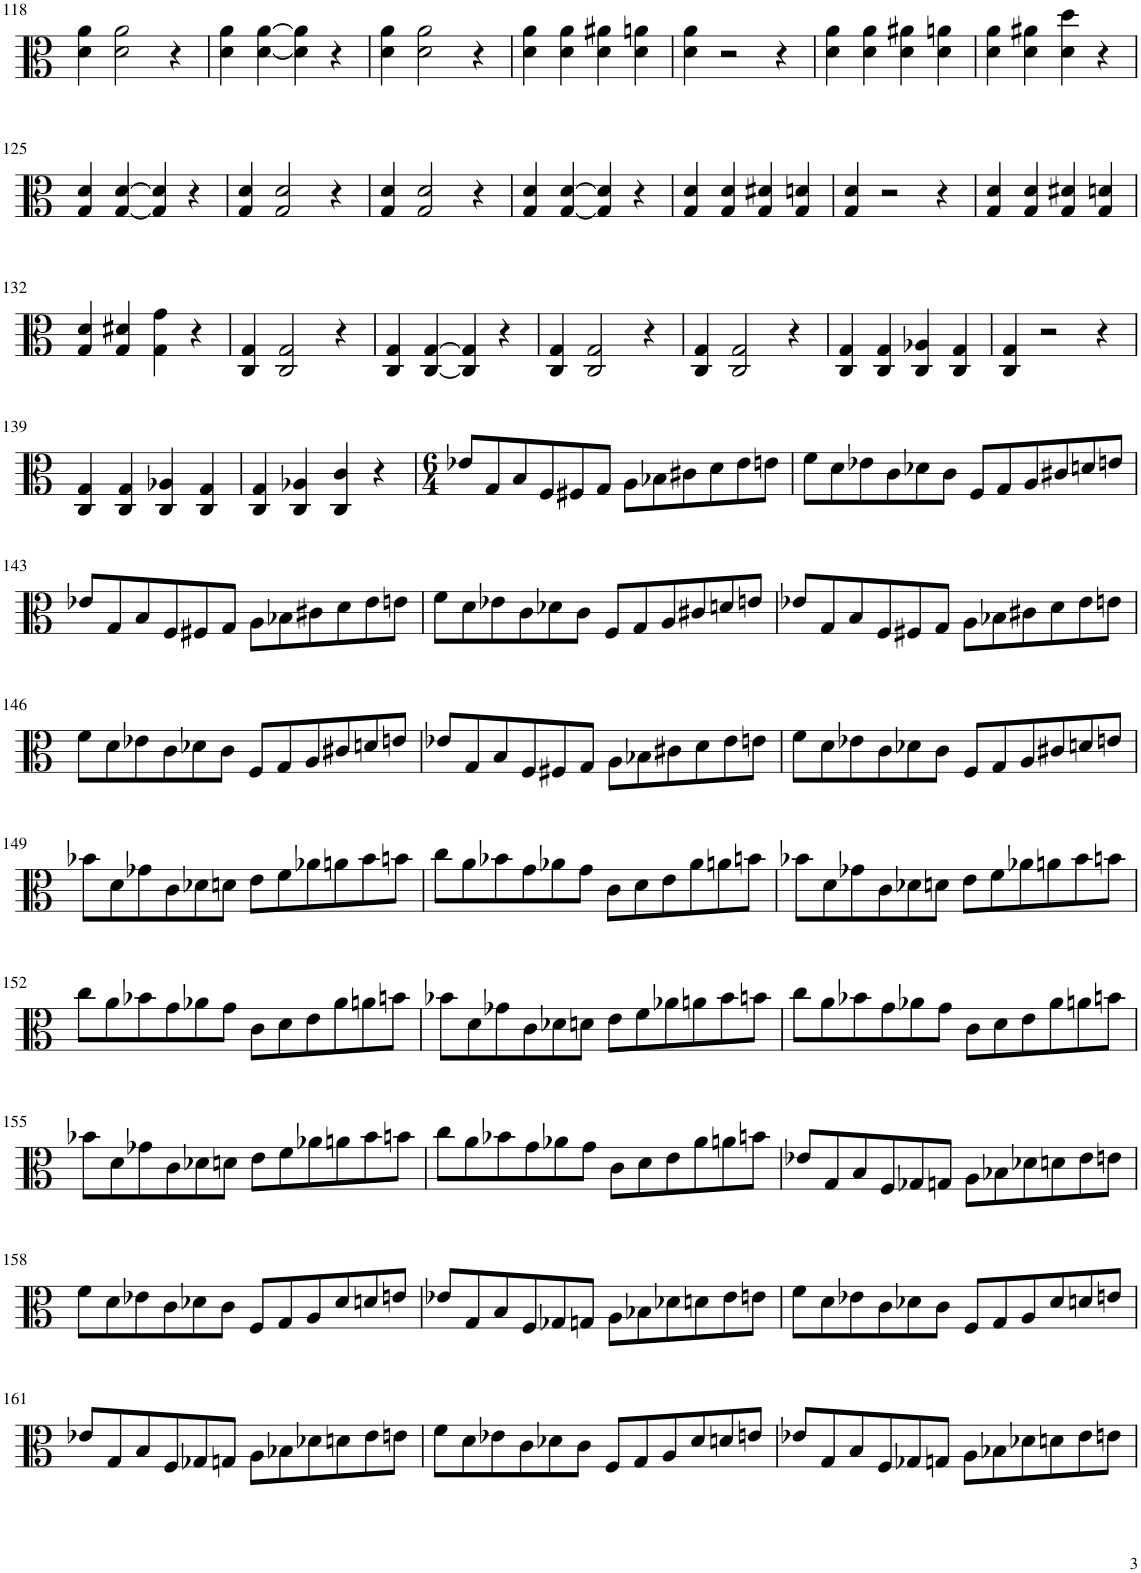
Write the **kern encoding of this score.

**kern
*part1
*staff1
*I"Viola
*I'Vla.
!!LO:PB:g=z
*clefC3
*k[]
*M4/4
=118
4d\ 4a\
2d\ 2a\
4r
=119
4d\ 4a\
[4d\ [4a\
4d\] 4a\]
4r
=120
4d\ 4a\
2d\ 2a\
4r
=121
4d\ 4a\
4d\ 4a\
4d\ 4a#X\
4d\ 4an\
=122
4d\ 4a\
2r
4r
=123
4d\ 4a\
4d\ 4a\
4d\ 4a#X\
4d\ 4an\
=124
4d\ 4a\
4d\ 4a#X\
4d\ 4dd\
4r
!!LO:LB:g=z
=125
4G/ 4d/
[4G/ [4d/
4G/] 4d/]
4r
=126
4G/ 4d/
2G/ 2d/
4r
=127
4G/ 4d/
2G/ 2d/
4r
=128
4G/ 4d/
[4G/ [4d/
4G/] 4d/]
4r
=129
4G/ 4d/
4G/ 4d/
4G/ 4d#X/
4G/ 4dn/
=130
4G/ 4d/
2r
4r
=131
4G/ 4d/
4G/ 4d/
4G/ 4d#X/
4G/ 4dn/
!!LO:LB:g=z
=132
4G/ 4d/
4G/ 4d#X/
4G\ 4g\
4r
=133
4C/ 4G/
2C/ 2G/
4r
=134
4C/ 4G/
[4C/ [4G/
4C/] 4G/]
4r
=135
4C/ 4G/
2C/ 2G/
4r
=136
4C/ 4G/
2C/ 2G/
4r
=137
4C/ 4G/
4C/ 4G/
4C/ 4A-X/
4C/ 4G/
=138
4C/ 4G/
2r
4r
!!LO:LB:g=z
=139
4C/ 4G/
4C/ 4G/
4C/ 4A-X/
4C/ 4G/
=140
4C/ 4G/
4C/ 4A-X/
4C/ 4c/
4r
=141
*M6/4
8e-X/L
8G/
8B/
8F/
8F#X/
8G/J
8A\L
8B-X\
8c#X\
8d\
8e-\
8en\J
=142
8f\L
8d\
8e-X\
8c\
8d-X\
8c\J
8F/L
8G/
8A/
8c#X/
8dn/
8en/J
!!LO:LB:g=z
=143
8e-X/L
8G/
8B/
8F/
8F#X/
8G/J
8A\L
8B-X\
8c#X\
8d\
8e-\
8en\J
=144
8f\L
8d\
8e-X\
8c\
8d-X\
8c\J
8F/L
8G/
8A/
8c#X/
8dn/
8en/J
=145
8e-X/L
8G/
8B/
8F/
8F#X/
8G/J
8A\L
8B-X\
8c#X\
8d\
8e-\
8en\J
!!LO:LB:g=z
=146
8f\L
8d\
8e-X\
8c\
8d-X\
8c\J
8F/L
8G/
8A/
8c#X/
8dn/
8en/J
=147
8e-X/L
8G/
8B/
8F/
8F#X/
8G/J
8A\L
8B-X\
8c#X\
8d\
8e-\
8en\J
=148
8f\L
8d\
8e-X\
8c\
8d-X\
8c\J
8F/L
8G/
8A/
8c#X/
8dn/
8en/J
!!LO:LB:g=z
=149
8b-X\L
8d\
8g-X\
8c\
8d-X\
8dn\J
8e\L
8f\
8a-X\
8an\
8b-\
8bn\J
=150
8cc\L
8a\
8b-X\
8g\
8a-X\
8g\J
8c\L
8d\
8e\
8a-\
8an\
8bn\J
=151
8b-X\L
8d\
8g-X\
8c\
8d-X\
8dn\J
8e\L
8f\
8a-X\
8an\
8b-\
8bn\J
!!LO:LB:g=z
=152
8cc\L
8a\
8b-X\
8g\
8a-X\
8g\J
8c\L
8d\
8e\
8a-\
8an\
8bn\J
=153
8b-X\L
8d\
8g-X\
8c\
8d-X\
8dn\J
8e\L
8f\
8a-X\
8an\
8b-\
8bn\J
=154
8cc\L
8a\
8b-X\
8g\
8a-X\
8g\J
8c\L
8d\
8e\
8a-\
8an\
8bn\J
!!LO:LB:g=z
=155
8b-X\L
8d\
8g-X\
8c\
8d-X\
8dn\J
8e\L
8f\
8a-X\
8an\
8b-\
8bn\J
=156
8cc\L
8a\
8b-X\
8g\
8a-X\
8g\J
8c\L
8d\
8e\
8a-\
8an\
8bn\J
=157
8e-X/L
8G/
8B/
8F/
8G-X/
8Gn/J
8A\L
8B-X\
8d-X\
8dn\
8e-\
8en\J
!!LO:LB:g=z
=158
8f\L
8d\
8e-X\
8c\
8d-X\
8c\J
8F/L
8G/
8A/
8d-/
8dn/
8en/J
=159
8e-X/L
8G/
8B/
8F/
8G-X/
8Gn/J
8A\L
8B-X\
8d-X\
8dn\
8e-\
8en\J
=160
8f\L
8d\
8e-X\
8c\
8d-X\
8c\J
8F/L
8G/
8A/
8d-/
8dn/
8en/J
!!LO:LB:g=z
=161
8e-X/L
8G/
8B/
8F/
8G-X/
8Gn/J
8A\L
8B-X\
8d-X\
8dn\
8e-\
8en\J
=162
8f\L
8d\
8e-X\
8c\
8d-X\
8c\J
8F/L
8G/
8A/
8d-/
8dn/
8en/J
=163
8e-X/L
8G/
8B/
8F/
8G-X/
8Gn/J
8A\L
8B-X\
8d-X\
8dn\
8e-\
8en\J
=
*-
